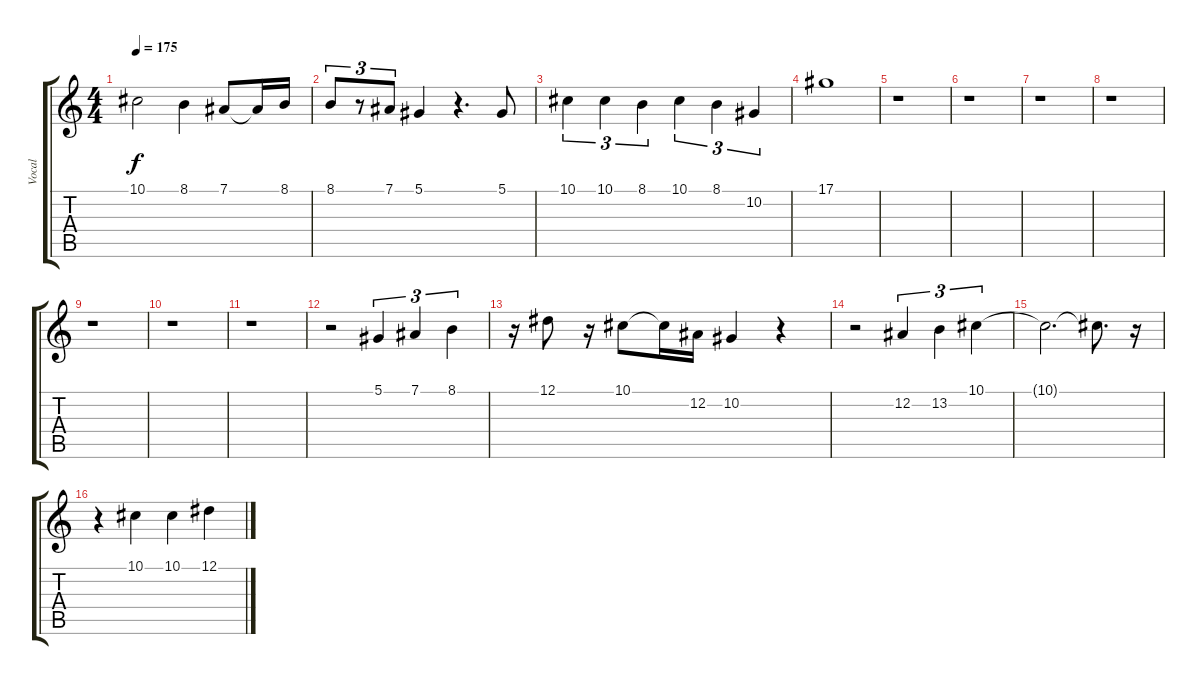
\track ("Vocal" "Vocal") {instrument synthvoice}
\staff {score tabs}
\tuning (Eb4 Bb3 Gb3 Db3 Ab2 Eb2) {hide}
\ts (4 4)
\tempo 175
\clef g2
\ks c
10.1.2{dy f} 8.1.4 7.1.8 7.1{t}.16 8.1.16 |
8.1.8{tu (3 2)} r.8{tu (3 2)} 7.1.8{tu (3 2)} 5.1.4 r.4{d} 5.1.8 |
10.1.4{tu (3 2)} 10.1.4{tu (3 2)} 8.1.4{tu (3 2)} 10.1.4{tu (3 2)} 8.1.4{tu (3 2)} 10.2.4{tu (3 2)} |
17.1.1 |
r.1 |
r.1 |
r.1 |
r.1 |
r.1 |
r.1 |
r.1 |
r.2 5.1.4{tu (3 2)} 7.1.4{tu (3 2)} 8.1.4{tu (3 2)} |
r.16 12.1.8 r.16 10.1.8 10.1{t}.16 12.2.16 10.2.4 r.4 |
r.2 12.2.4{tu (3 2)} 13.2.4{tu (3 2)} 10.1.4{tu (3 2)} |
10.1{t}.2{d} 10.1{t}.8{d} r.16 |
r.4 10.1.4 10.1.4 12.1.4
